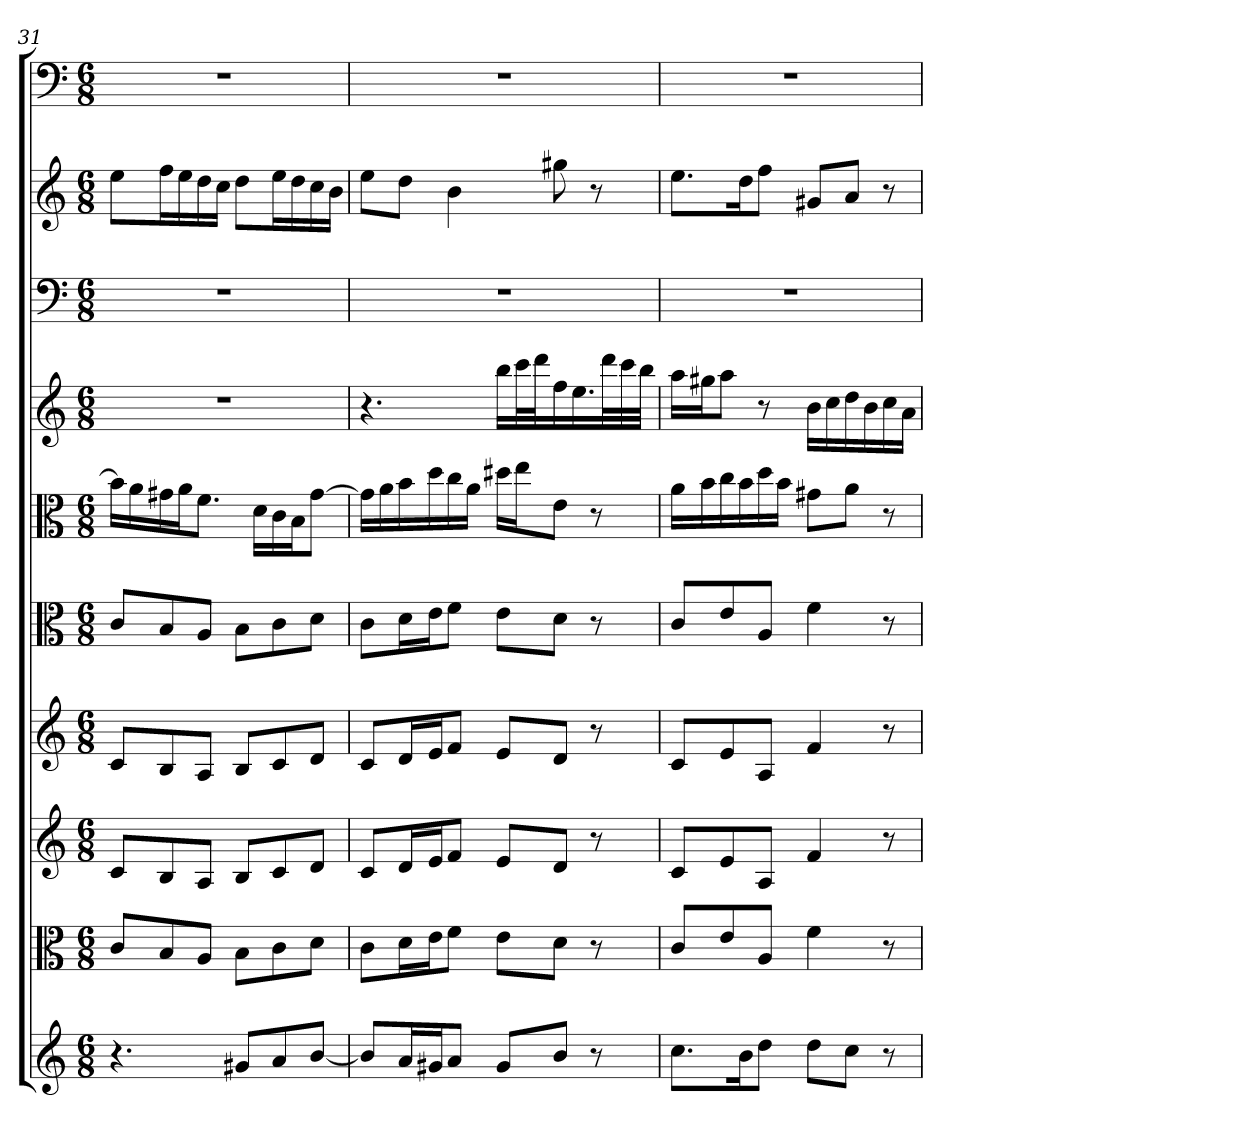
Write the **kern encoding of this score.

**kern	**kern	**kern	**kern	**kern	**kern	**kern	**kern	**kern	**kern
*part10	*part9	*part8	*part7	*part6	*part5	*part4	*part3	*part2	*part1
*staff10	*staff9	*staff8	*staff7	*staff6	*staff5	*staff4	*staff3	*staff2	*staff1
*	*clefC3	*	*	*clefC3	*clefC3	*	*clefF4	*	*clefF4
*k[]	*k[]	*k[]	*k[]	*k[]	*k[]	*k[]	*k[]	*k[]	*k[]
*a:	*a:	*a:	*a:	*a:	*a:	*a:	*a:	*a:	*a:
*M6/8	*M6/8	*M6/8	*M6/8	*M6/8	*M6/8	*M6/8	*M6/8	*M6/8	*M6/8
=31	=31	=31	=31	=31	=31	=31	=31	=31	=31
4.r	8c/L	8cL	8cL	8c/L	16b-\LL]	2.r	2.r	8eeL	2.r
.	.	.	.	.	16a\	.	.	.	.
.	8B/	8B	8B	8B/	16g#X\	.	.	16ffL	.
.	.	.	.	.	16a\J	.	.	16ee	.
.	8A/J	8AJ	8AJ	8A/J	8.f\J	.	.	16dd	.
.	.	.	.	.	.	.	.	16ccJJ	.
8g#XL	8B\L	8BL	8BL	8B\L	.	.	.	8ddL	.
.	.	.	.	.	16d\LL	.	.	.	.
8a	8c\	8c	8c	8c\	16c\	.	.	16eeL	.
.	.	.	.	.	16B\J	.	.	16dd	.
[8bJ	8d\J	8dJ	8dJ	8d\J	[8g#\J	.	.	16cc	.
.	.	.	.	.	.	.	.	16bJJ	.
=32	=32	=32	=32	=32	=32	=32	=32	=32	=32
8bL]	8c\L	8cL	8cL	8c\L	16g#\LL]	4.r	2.r	8eeL	2.r
.	.	.	.	.	16a\	.	.	.	.
16aL	16d\L	16dL	16dL	16d\L	16b\	.	.	8ddJ	.
16g#XJ	16e\J	16eJ	16eJ	16e\J	16dd\	.	.	.	.
8aJ	8f\J	8fJ	8fJ	8f\J	16cc\	.	.	4b	.
.	.	.	.	.	16a\JJ	.	.	.	.
8g#L	8e\L	8eL	8eL	8e\L	16dd#X\LL	16bbLL	.	.	.
.	.	.	.	.	16ee\J	32cccL	.	.	.
.	.	.	.	.	.	32dddJ	.	.	.
8bJ	8d\J	8dJ	8dJ	8d\J	8e\J	16ff	.	8gg#X	.
.	.	.	.	.	.	16.ee	.	.	.
8r	8r	8r	8r	8r	8r	.	.	8r	.
.	.	.	.	.	.	32dddL	.	.	.
.	.	.	.	.	.	32ccc	.	.	.
.	.	.	.	.	.	32bbJJJ	.	.	.
=33	=33	=33	=33	=33	=33	=33	=33	=33	=33
8.ccL	8c/L	8cL	8cL	8c/L	16a\LL	16aaLL	2.r	8.eeL	2.r
.	.	.	.	.	16b\	16gg#XJ	.	.	.
.	8e/	8e	8e	8e/	16cc\	8aaJ	.	.	.
16bK	.	.	.	.	16b\	.	.	16ddK	.
8ddJ	8A/J	8AJ	8AJ	8A/J	16dd\	8r	.	8ffJ	.
.	.	.	.	.	16b\JJ	.	.	.	.
8ddL	4f	4f	4f	4f	8g#X\L	16bLL	.	8g#XL	.
.	.	.	.	.	.	16cc	.	.	.
8ccJ	.	.	.	.	8a\J	16dd	.	8aJ	.
.	.	.	.	.	.	16b	.	.	.
8r	8r	8r	8r	8r	8r	16cc	.	8r	.
.	.	.	.	.	.	16aJJ	.	.	.
=	=	=	=	=	=	=	=	=	=
*-	*-	*-	*-	*-	*-	*-	*-	*-	*-
